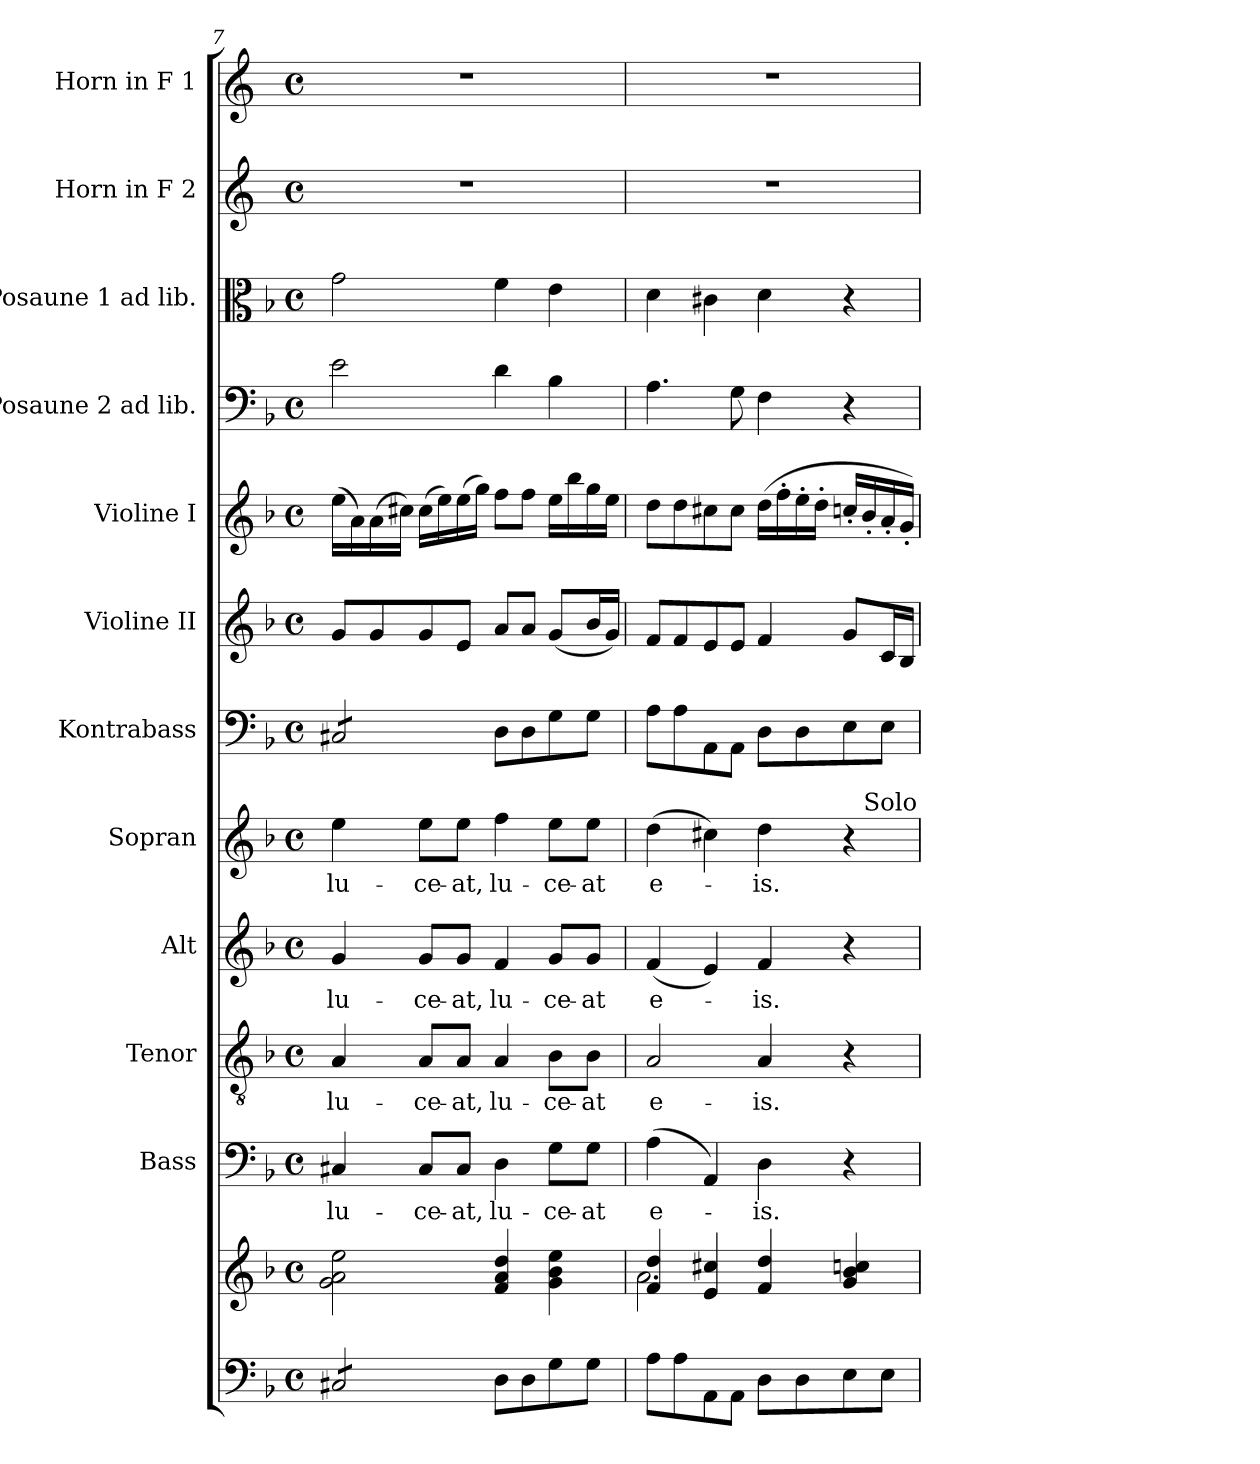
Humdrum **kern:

**kern	**kern	**kern	**text	**kern	**text	**kern	**text	**kern	**text	**kern	**kern	**kern	**kern	**kern	**kern	**kern
*part12	*part12	*part11	*part11	*part10	*part10	*part9	*part9	*part8	*part8	*part7	*part6	*part5	*part4	*part3	*part2	*part1
*staff13	*staff12	*staff11	*staff11	*staff10	*staff10	*staff9	*staff9	*staff8	*staff8	*staff7	*staff6	*staff5	*staff4	*staff3	*staff2	*staff1
*	*	*I"Bass	*	*I"Tenor	*	*I"Alt	*	*I"Sopran	*	*I"Kontrabass	*I"Violine II	*I"Violine I	*I"Posaune 2 ad lib.	*I"Posaune 1 ad lib.	*I"Horn in F 2	*I"Horn in F 1
*	*	*I'B.	*	*I'T.	*	*I'A.	*	*I'S.	*	*I'Kb.	*I'Vl. II	*I'Vl. I	*I'Pos. 2	*I'Pos. 1	*I'Hrn. F 2	*I'Hrn. F 1
!!LO:PB:g=z
*clefF4	*clefG2	*clefF4	*	*clefGv2	*	*clefG2	*	*clefG2	*	*clefF4	*clefG2	*clefG2	*clefF4	*clefC3	*clefG2	*clefG2
*	*	*	*	*	*	*	*	*	*	*ITrd7c12	*	*	*	*	*ITrd4c7	*ITrd4c7
*k[b-]	*k[b-]	*k[b-]	*	*k[b-]	*	*k[b-]	*	*k[b-]	*	*k[b-]	*k[b-]	*k[b-]	*k[b-]	*k[b-]	*k[b-]	*k[b-]
*F:	*F:	*F:	*	*F:	*	*F:	*	*F:	*	*F:	*F:	*F:	*F:	*F:	*F:	*F:
*M4/4	*M4/4	*M4/4	*	*M4/4	*	*M4/4	*	*M4/4	*	*M4/4	*M4/4	*M4/4	*M4/4	*M4/4	*M4/4	*M4/4
*met(c)	*met(c)	*met(c)	*	*met(c)	*	*met(c)	*	*met(c)	*	*met(c)	*met(c)	*met(c)	*met(c)	*met(c)	*met(c)	*met(c)
=7	=7	=7	=7	=7	=7	=7	=7	=7	=7	=7	=7	=7	=7	=7	=7	=7
!	!	!	!LO:LY:b	!	!LO:LY:b	!	!LO:LY:b	!	!LO:LY:b	!	!	!	!	!	!	!
*tremolo	*	*	*	*	*	*	*	*	*	*	*	*	*	*	*	*
*	*	*	*	*	*	*	*	*	*	*tremolo	*	*	*	*	*	*
8C#X/L	2g\ 2a\ 2ee\	4C#X/	lu-	4A/	lu-	4g/	lu-	4ee\	lu-	8CC#X/L	8g/L	(>16ee\LL	2e\	2g\	1r	1r
.	.	.	.	.	.	.	.	.	.	.	.	16a\)	.	.	.	.
8C#X/	.	.	.	.	.	.	.	.	.	8CC#X/	8g/	(>16a\	.	.	.	.
.	.	.	.	.	.	.	.	.	.	.	.	16cc#X\JJ)	.	.	.	.
!	!	!	!LO:LY:b	!	!LO:LY:b	!	!LO:LY:b	!	!LO:LY:b	!	!	!	!	!	!	!
8C#X/	.	8C#/L	-ce-	8A/L	-ce-	8g/L	-ce-	8ee\L	-ce-	8CC#X/	8g/	(>16cc#\LL	.	.	.	.
.	.	.	.	.	.	.	.	.	.	.	.	16ee\)	.	.	.	.
!	!	!	!LO:LY:b	!	!LO:LY:b	!	!LO:LY:b	!	!LO:LY:b	!	!	!	!	!	!	!
8C#X/J	.	8C#/J	-at,	8A/J	-at,	8g/J	-at,	8ee\J	-at,	8CC#X/J	8e/J	(>16ee\	.	.	.	.
*	*	*	*	*	*	*	*	*	*	*Xtremolo	*	*	*	*	*	*
*Xtremolo	*	*	*	*	*	*	*	*	*	*	*	*	*	*	*	*
.	.	.	.	.	.	.	.	.	.	.	.	16gg\JJ)	.	.	.	.
!	!	!	!LO:LY:b	!	!LO:LY:b	!	!LO:LY:b	!	!LO:LY:b	!	!	!	!	!	!	!
8D\L	4f/ 4a/ 4dd/	4D\	lu-	4A/	lu-	4f/	lu-	4ff\	lu-	8DD\L	8a/L	8ff\L	4d\	4f\	.	.
8D\	.	.	.	.	.	.	.	.	.	8DD\	8a/J	8ff\J	.	.	.	.
!	!	!	!LO:LY:b	!	!LO:LY:b	!	!LO:LY:b	!	!LO:LY:b	!	!	!	!	!	!	!
8G\	4g\ 4b-\ 4ee\	8G\L	-ce-	8B-\L	-ce-	8g/L	-ce-	8ee\L	-ce-	8GG\	(<8g/L	16ee\LL	4B-\	4e\	.	.
.	.	.	.	.	.	.	.	.	.	.	.	16bb-\	.	.	.	.
!	!	!	!LO:LY:b	!	!LO:LY:b	!	!LO:LY:b	!	!LO:LY:b	!	!	!	!	!	!	!
8G\J	.	8G\J	-at	8B-\J	-at	8g/J	-at	8ee\J	-at	8GG\J	16b-/L	16gg\	.	.	.	.
.	.	.	.	.	.	.	.	.	.	.	16g/JJ)	16ee\JJ	.	.	.	.
=8	=8	=8	=8	=8	=8	=8	=8	=8	=8	=8	=8	=8	=8	=8	=8	=8
*	*^	*	*	*	*	*	*	*	*	*	*	*	*	*	*	*
!	!	!	!	!LO:LY:b	!	!LO:LY:b	!	!LO:LY:b	!	!LO:LY:b	!	!	!	!	!	!	!
8A\L	4f/ 4dd/	2.a\	(>4A\	e-	2A/	e-	(<4f/	e-	(>4dd\	e-	8AA\L	8f/L	8dd\L	4.A\	4d\	1r	1r
8A\	.	.	.	.	.	.	.	.	.	.	8AA\	8f/	8dd\	.	.	.	.
8AA\	4e/ 4cc#X/	.	4AA/)	.	.	.	4e/)	.	4cc#X\)	.	8AAA\	8e/	8cc#X\	.	4c#X\	.	.
8AA\J	.	.	.	.	.	.	.	.	.	.	8AAA\J	8e/J	8cc#\J	8G\	.	.	.
!	!	!	!	!LO:LY:b	!	!LO:LY:b	!	!LO:LY:b	!	!LO:LY:b	!	!	!	!	!	!	!
8D\L	4f/ 4dd/	.	4D\	-is.	4A/	-is.	4f/	-is.	4dd\	-is.	8DD\L	4f/	(>16dd\LL	4F\	4d\	.	.
.	.	.	.	.	.	.	.	.	.	.	.	.	16ff'>\	.	.	.	.
8D\	.	.	.	.	.	.	.	.	.	.	8DD\	.	16ee'>\	.	.	.	.
.	.	.	.	.	.	.	.	.	.	.	.	.	16dd'>\JJ	.	.	.	.
8E\	4g/ 4b-/ 4ccn/	4ryy	4r	.	4r	.	4r	.	4r	.	8EE\	8g/L	16ccn'</LL	4r	4r	.	.
.	.	.	.	.	.	.	.	.	.	.	.	.	16b-'</	.	.	.	.
8E\J	.	.	.	.	.	.	.	.	.	.	8EE\J	16c/L	16a'</	.	.	.	.
.	.	.	.	.	.	.	.	.	.	.	.	16B-/JJ	16g'</JJ)	.	.	.	.
*	*v	*v	*	*	*	*	*	*	*	*	*	*	*	*	*	*	*
!	!	!	!	!	!	!	!	!LO:TX:a:t=Solo	!	!	!	!	!	!	!	!
=	=	=	=	=	=	=	=	=	=	=	=	=	=	=	=	=
*-	*-	*-	*-	*-	*-	*-	*-	*-	*-	*-	*-	*-	*-	*-	*-	*-
